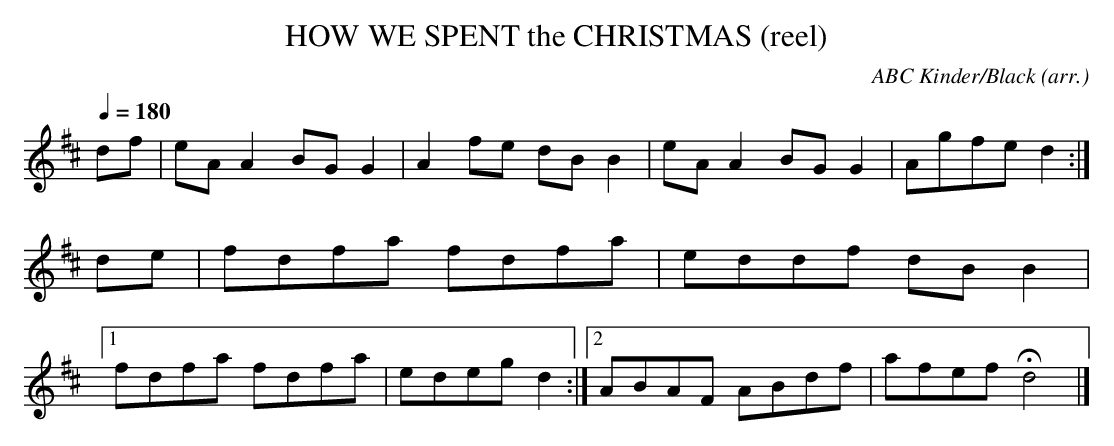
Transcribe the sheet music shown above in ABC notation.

X:1
T:HOW WE SPENT the CHRISTMAS (reel)\
C:ABC Kinder/Black (arr.)\
M:4/4\
L:1/8\
Q:1/4=180 \
K:D\
df|eAA2 BGG2|A2fe dBB2|eAA2 BGG2|Agfe d2:|\
de|fdfa fdfa|eddf dBB2|1 fdfa fdfa|edeg d2:|\\
[2 ABAF ABdf|afef Hd4|]\
\
\
